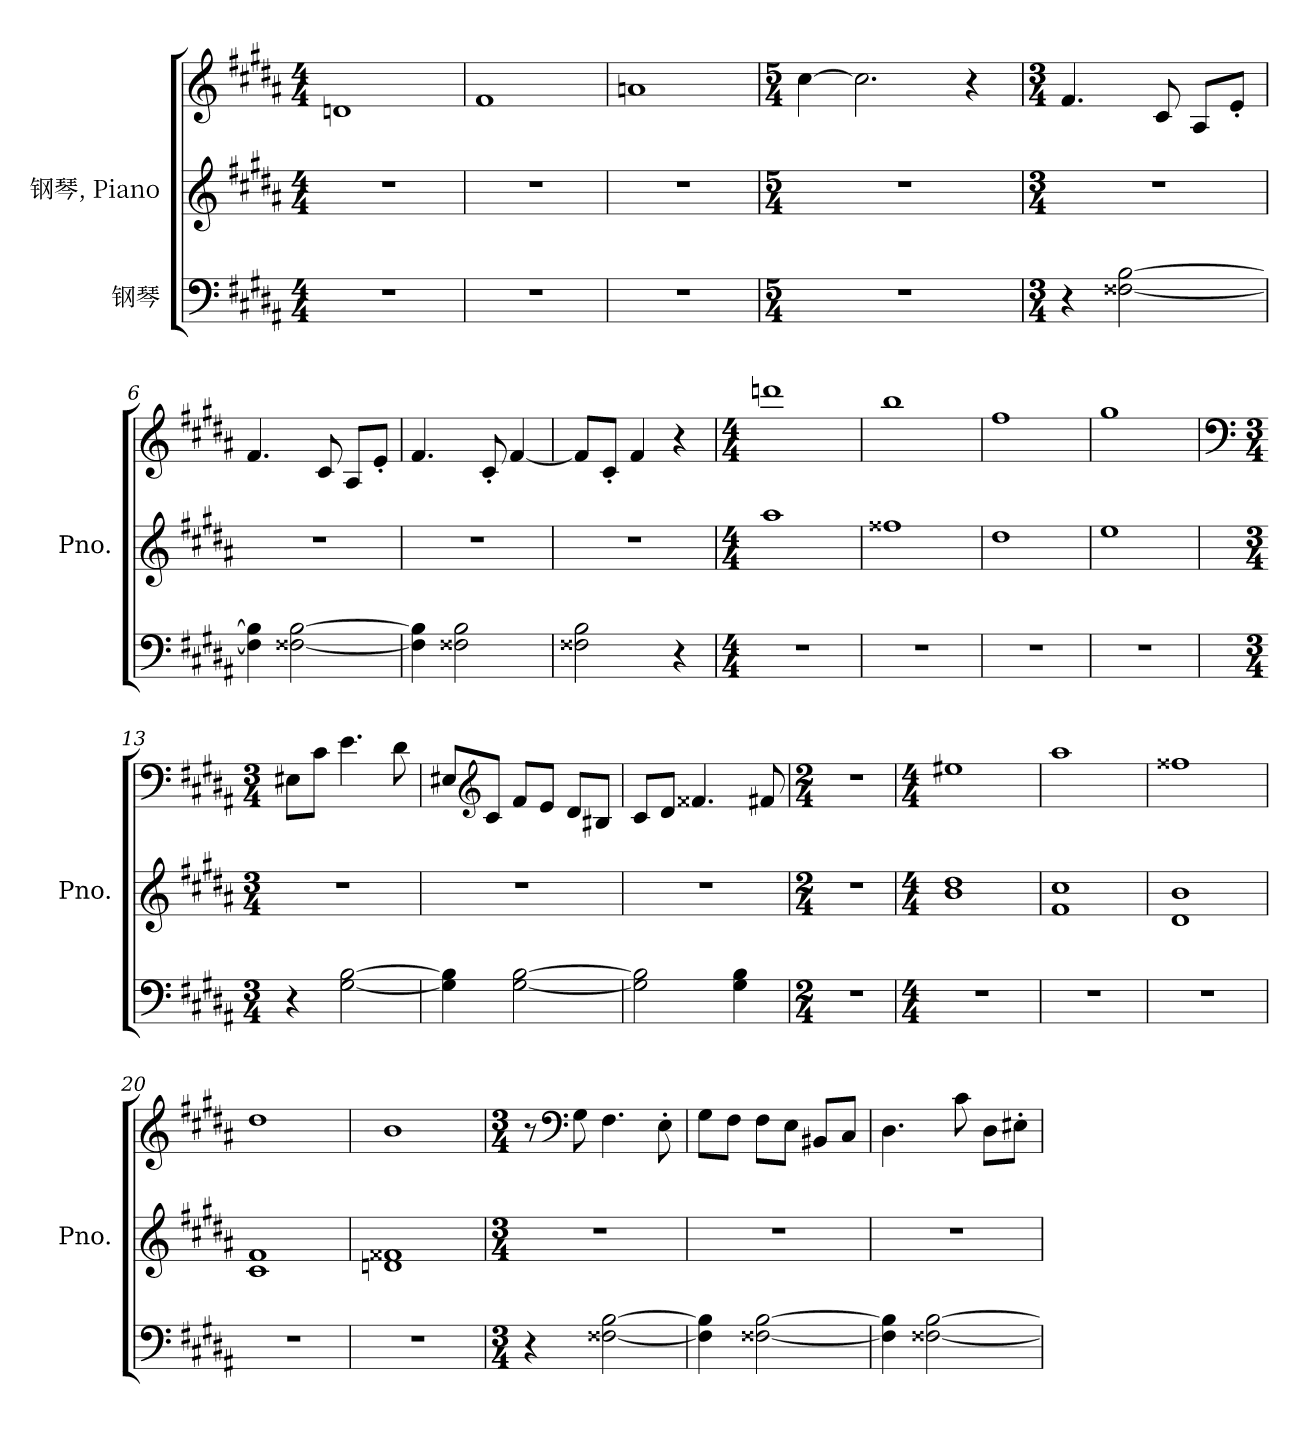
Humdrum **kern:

**kern	**kern	**kern
*part2	*part1	*part1
*staff3	*staff2	*staff1
*I"钢琴	*I"钢琴, Piano	*
*	*I'Pno.	*
*clefF4	*clefG2	*clefG2
*k[f#c#g#d#a#]	*k[f#c#g#d#a#]	*k[f#c#g#d#a#]
*M4/4	*M4/4	*M4/4
*MM96	*MM96	*MM96
=1	=1	=1
1r	1r	1dn
=2	=2	=2
1r	1r	1f#
=3	=3	=3
1r	1r	1an
=4	=4	=4
*M5/4	*M5/4	*M5/4
4%5r	4%5r	[4cc#\
.	.	2.cc#\]
*	*	*MM96
.	.	4r
=5	=5	=5
*M3/4	*M3/4	*M3/4
4r	2.r	4.f#/
[2F##X\ [2B\	.	.
.	.	8c#/
.	.	8A#/L
.	.	8e'/J
=6	=6	=6
4F##\] 4B\]	2.r	4.f#/
[2F##X\ [2B\	.	.
.	.	8c#/
.	.	8A#/L
.	.	8e'/J
=7	=7	=7
4F##\] 4B\]	2.r	4.f#/
2F##X\ 2B\	.	.
.	.	8c#'/
.	.	[4f#/
!!LO:LB:g=z
=8	=8	=8
2F##X\ 2B\	2.r	8f#/L]
.	.	8c#'/J
.	.	4f#/
4r	.	4r
=9	=9	=9
*M4/4	*M4/4	*M4/4
*	*	*MM96
1r	1aa#	1dddn
=10	=10	=10
1r	1ff##X	1bb
=11	=11	=11
1r	1dd#	1ff#
=12	=12	=12
1r	1ee	1gg#
=13	=13	=13
*	*	*clefF4
*M3/4	*M3/4	*M3/4
*	*	*MM96
4r	2.r	8E#X\L
.	.	8c#\J
[2G#\ [2B\	.	4.e\
.	.	8d#\
=14	=14	=14
4G#\] 4B\]	2.r	8E#X/L
*	*	*clefG2
.	.	8c#/J
[2G#\ [2B\	.	8f#/L
.	.	8e/J
.	.	8d#/L
.	.	8B#X/J
!!LO:LB:g=z
=15	=15	=15
2G#\] 2B\]	2.r	8c#/L
.	.	8d#/J
.	.	4.f##X/
4G#\ 4B\	.	.
.	.	8f#X/
=16	=16	=16
*M2/4	*M2/4	*M2/4
2r	2r	2r
=17	=17	=17
*M4/4	*M4/4	*M4/4
*	*	*MM96
1r	1b 1dd#	1ee#X
=18	=18	=18
1r	1f# 1cc#	1aa#
=19	=19	=19
1r	1d# 1b	1ff##X
=20	=20	=20
1r	1c# 1f#	1dd#
=21	=21	=21
1r	1dn 1f##X	1b
=22	=22	=22
*M3/4	*M3/4	*M3/4
*	*	*MM96
4r	2.r	8r
*	*	*clefF4
.	.	8G#\
[2F##X\ [2B\	.	4.F#\
.	.	8E'\
!!LO:LB:g=z
=23	=23	=23
4F##\] 4B\]	2.r	8G#\L
.	.	8F#\J
[2F##X\ [2B\	.	8F#\L
.	.	8E\J
.	.	8BB#X/L
.	.	8C#/J
=24	=24	=24
4F##\] 4B\]	2.r	4.D#\
[2F##X\ [2B\	.	.
.	.	8c#\
.	.	8D#\L
.	.	8E#X'\J
=	=	=
*-	*-	*-
